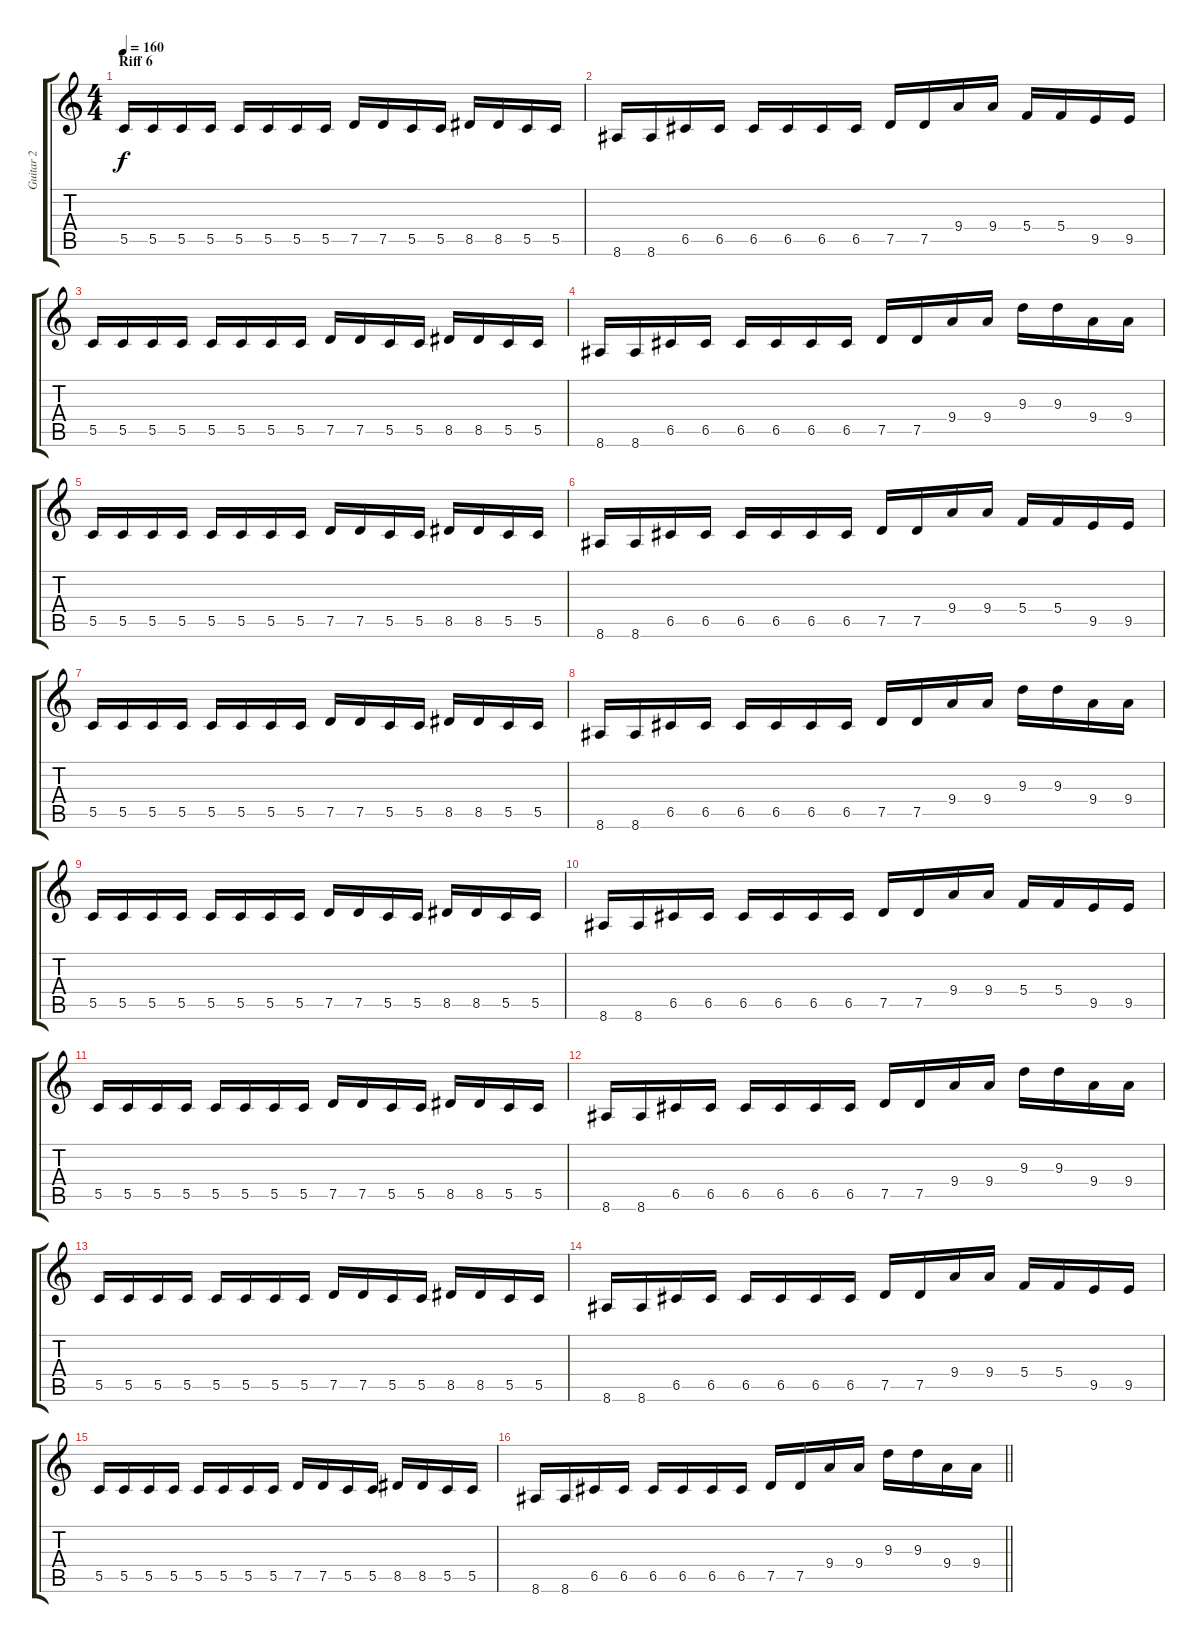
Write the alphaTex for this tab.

\track ("Guitar 2" "Guitar 2") {instrument distortionguitar}
\staff {score tabs}
\tuning (D4 A3 F3 C3 G2 D2) {hide}
\ts (4 4)
\section ("" "Riff 6")
\tempo 160
\clef g2
\ks c
5.5.16{dy f} 5.5.16 5.5.16 5.5.16 5.5.16 5.5.16 5.5.16 5.5.16 7.5.16 7.5.16 5.5.16 5.5.16 8.5.16 8.5.16 5.5.16 5.5.16 |
8.6.16 8.6.16 6.5.16 6.5.16 6.5.16 6.5.16 6.5.16 6.5.16 7.5.16 7.5.16 9.4.16 9.4.16 5.4.16 5.4.16 9.5.16 9.5.16 |
5.5.16 5.5.16 5.5.16 5.5.16 5.5.16 5.5.16 5.5.16 5.5.16 7.5.16 7.5.16 5.5.16 5.5.16 8.5.16 8.5.16 5.5.16 5.5.16 |
8.6.16 8.6.16 6.5.16 6.5.16 6.5.16 6.5.16 6.5.16 6.5.16 7.5.16 7.5.16 9.4.16 9.4.16 9.3.16 9.3.16 9.4.16 9.4.16 |
5.5.16 5.5.16 5.5.16 5.5.16 5.5.16 5.5.16 5.5.16 5.5.16 7.5.16 7.5.16 5.5.16 5.5.16 8.5.16 8.5.16 5.5.16 5.5.16 |
8.6.16 8.6.16 6.5.16 6.5.16 6.5.16 6.5.16 6.5.16 6.5.16 7.5.16 7.5.16 9.4.16 9.4.16 5.4.16 5.4.16 9.5.16 9.5.16 |
5.5.16 5.5.16 5.5.16 5.5.16 5.5.16 5.5.16 5.5.16 5.5.16 7.5.16 7.5.16 5.5.16 5.5.16 8.5.16 8.5.16 5.5.16 5.5.16 |
8.6.16 8.6.16 6.5.16 6.5.16 6.5.16 6.5.16 6.5.16 6.5.16 7.5.16 7.5.16 9.4.16 9.4.16 9.3.16 9.3.16 9.4.16 9.4.16 |
5.5.16 5.5.16 5.5.16 5.5.16 5.5.16 5.5.16 5.5.16 5.5.16 7.5.16 7.5.16 5.5.16 5.5.16 8.5.16 8.5.16 5.5.16 5.5.16 |
8.6.16 8.6.16 6.5.16 6.5.16 6.5.16 6.5.16 6.5.16 6.5.16 7.5.16 7.5.16 9.4.16 9.4.16 5.4.16 5.4.16 9.5.16 9.5.16 |
5.5.16 5.5.16 5.5.16 5.5.16 5.5.16 5.5.16 5.5.16 5.5.16 7.5.16 7.5.16 5.5.16 5.5.16 8.5.16 8.5.16 5.5.16 5.5.16 |
8.6.16 8.6.16 6.5.16 6.5.16 6.5.16 6.5.16 6.5.16 6.5.16 7.5.16 7.5.16 9.4.16 9.4.16 9.3.16 9.3.16 9.4.16 9.4.16 |
5.5.16 5.5.16 5.5.16 5.5.16 5.5.16 5.5.16 5.5.16 5.5.16 7.5.16 7.5.16 5.5.16 5.5.16 8.5.16 8.5.16 5.5.16 5.5.16 |
8.6.16 8.6.16 6.5.16 6.5.16 6.5.16 6.5.16 6.5.16 6.5.16 7.5.16 7.5.16 9.4.16 9.4.16 5.4.16 5.4.16 9.5.16 9.5.16 |
5.5.16 5.5.16 5.5.16 5.5.16 5.5.16 5.5.16 5.5.16 5.5.16 7.5.16 7.5.16 5.5.16 5.5.16 8.5.16 8.5.16 5.5.16 5.5.16 |
\barLineRight lightlight
8.6.16 8.6.16 6.5.16 6.5.16 6.5.16 6.5.16 6.5.16 6.5.16 7.5.16 7.5.16 9.4.16 9.4.16 9.3.16 9.3.16 9.4.16 9.4.16
